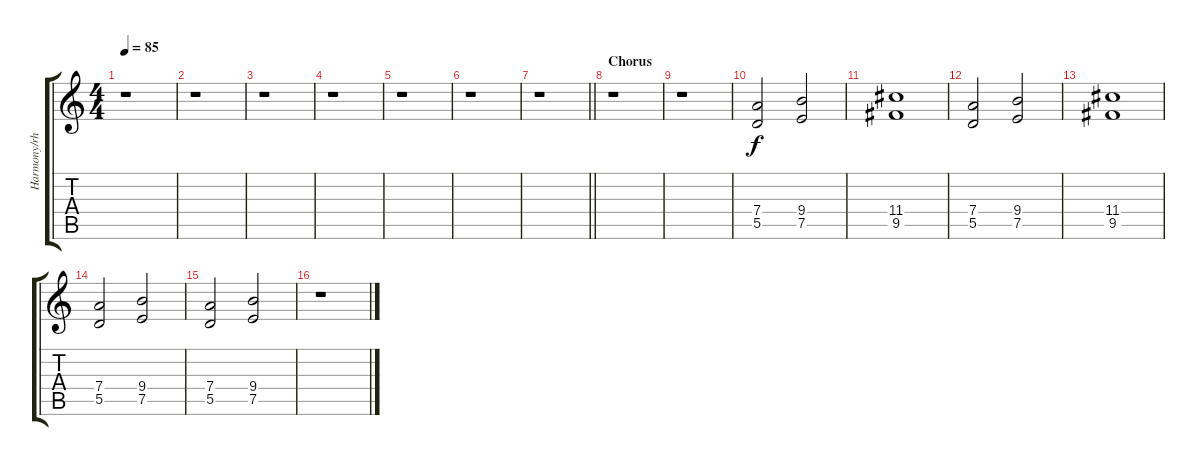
\track ("Harmony/rhythm gtr" "Harmony/rh") {instrument distortionguitar}
\staff {score tabs}
\tuning (E4 B3 G3 D3 A2 E2) {hide}
\ts (4 4)
\tempo 85
\clef g2
\ks c
r.1{dy f} |
r.1 |
r.1 |
r.1 |
r.1 |
r.1 |
\barLineRight lightlight
r.1 |
\section ("" "Chorus")
r.1 |
r.1 |
(7.4 5.5).2{volume 12} (9.4 7.5).2 |
(11.4 9.5).1{volume 9} |
(7.4 5.5).2{volume 12} (9.4 7.5).2 |
(11.4 9.5).1{volume 9} |
(7.4 5.5).2{volume 12} (9.4 7.5).2 |
(7.4 5.5).2 (9.4 7.5).2 |
r.1
